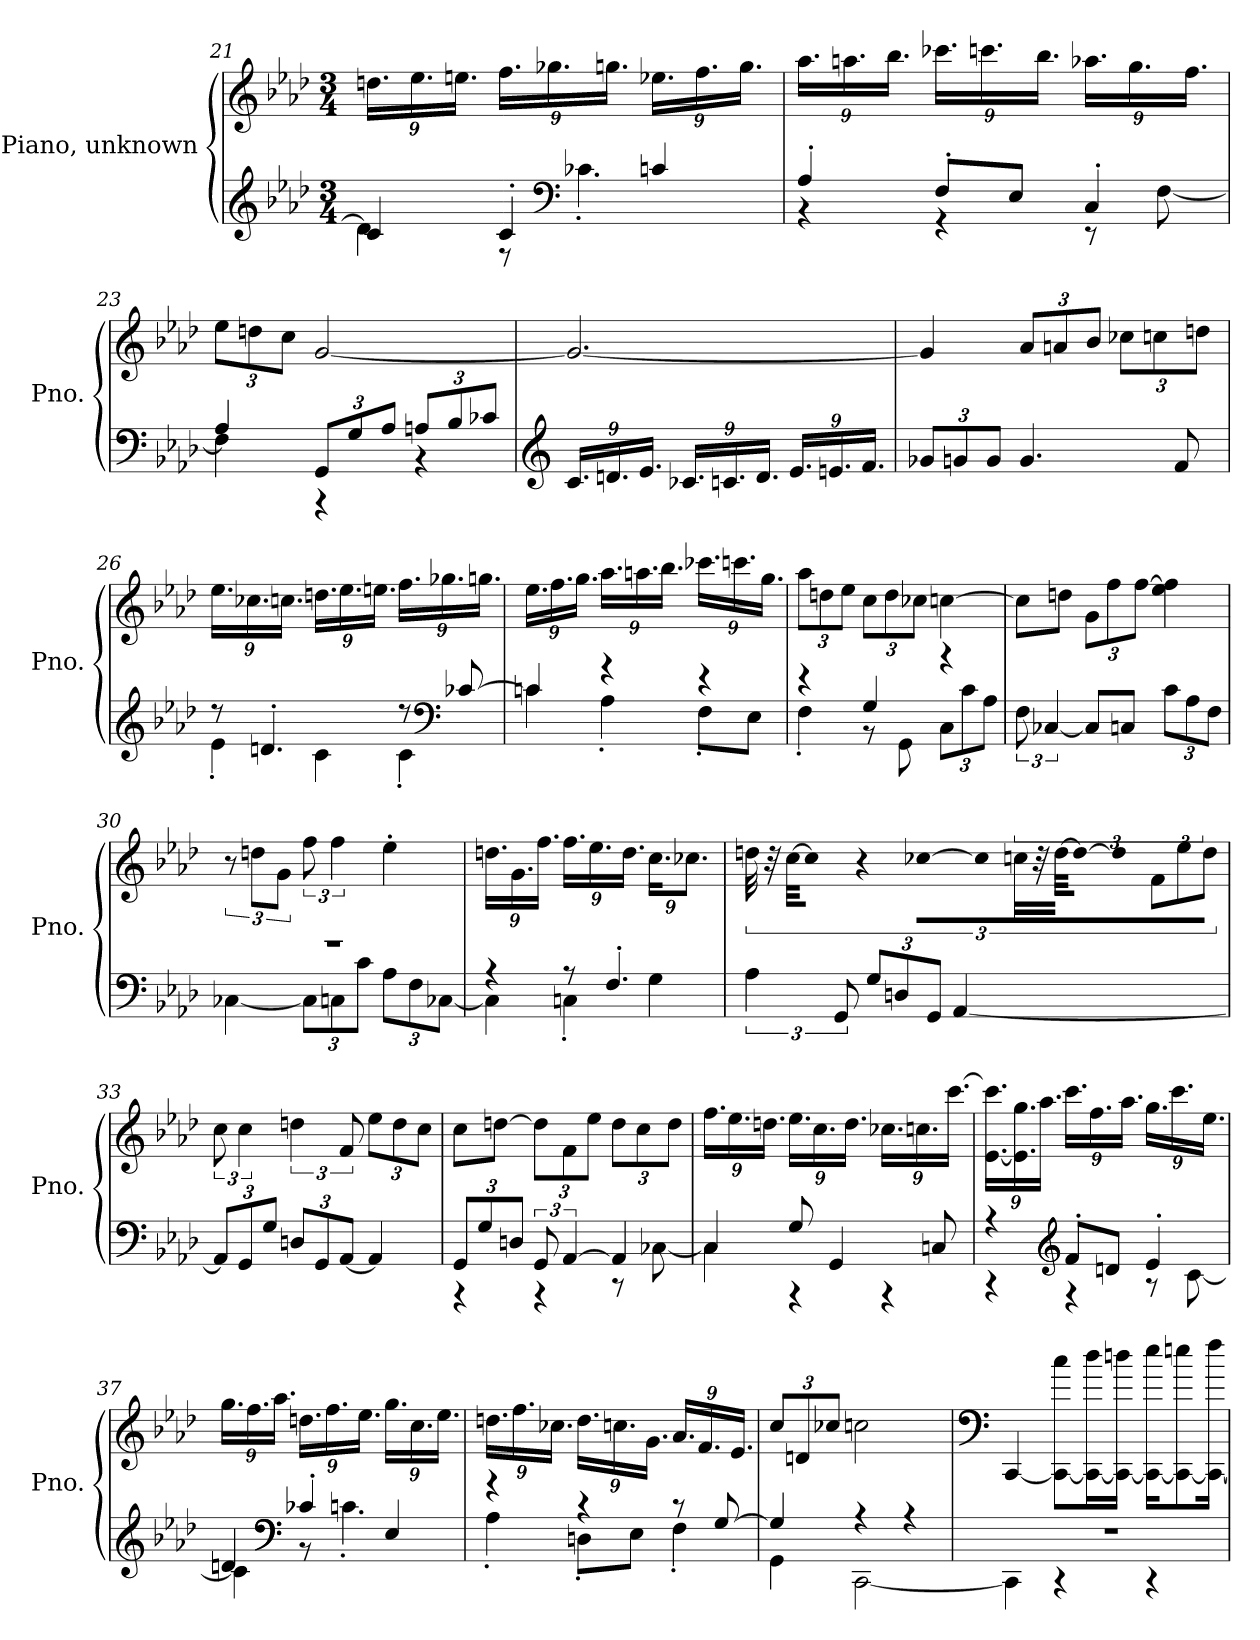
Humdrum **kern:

**kern	**kern
*part1	*part1
*staff2	*staff1
*I"Piano, unknown	*
*I'Pno.	*
!!LO:LB:g=z
*clefG2	*clefG2
*k[b-e-a-d-]	*k[b-e-a-d-]
*M3/4	*M3/4
=21	=21
*^	*
*	*	*Xbrackettup
4c/	4d\]	18.ddn\LL
.	.	18.ee-\
.	.	18.een\JJ
4c'/	8r	18.ff\LL
.	.	18.gg-X\
*clefF4	*	*
.	4.c-X'\	.
.	.	18.ggn\JJ
4cn/	.	18.ee-X\LL
.	.	18.ff\
.	.	18.gg\JJ
=22	=22	=22
4A-'/	4r	18.aa-\LL
.	.	18.aan\
.	.	18.bb-\JJ
8F'/L	4r	18.ccc-X\LL
.	.	18.cccn\
8E-/J	.	.
.	.	18.bb-\JJ
4C'/	8r	18.aa-X\LL
.	.	18.gg\
.	[8F\	.
.	.	18.ff\JJ
!!LO:LB:g=z
=23	=23	=23
4A-/	4F\]	12ee-\L
.	.	12ddn\
.	.	12cc\J
*Xbrackettup	*	*
12GG/L	4r	[2g/
12G/	.	.
12A-/J	.	.
12An/L	4r	.
12B-/	.	.
12c-X/J	.	.
*v	*v	*
=24	=24
*clefG2	*
18.c/LL	2.g/_
18.dn/	.
18.e-/JJ	.
18.c-X/LL	.
18.cn/	.
18.d/JJ	.
18.e-/LL	.
18.en/	.
18.f/JJ	.
=25	=25
12g-X/L	4g/]
12gn/	.
12g/J	.
4.g/	12a-/L
.	12an/
.	12b-/J
.	12cc-X\L
.	12ccn\
8f/	.
.	12ddn\J
!!LO:LB:g=z
=26	=26
*^	*
8r	4e-'\	18.ee-\LL
.	.	18.cc-X\
4.dn'/	.	.
.	.	18.ccn\JJ
.	4c\	18.ddn\LL
.	.	18.ee-\
.	.	18.een\JJ
8r	4c'\	18.ff\LL
.	.	18.gg-X\
*clefF4	*	*
[8c-X/	.	.
.	.	18.ggn\JJ
=27	=27	=27
4c-/]	4cn\	18.ee-\LL
.	.	18.ff\
.	.	18.gg\JJ
4r	4A-'\	18.aa-\LL
.	.	18.aan\
.	.	18.bb-\JJ
4r	8F'\L	18.ccc-X\LL
.	.	18.cccn\
.	8E-\J	.
.	.	18.gg\JJ
!!LO:LB:g=z
=28	=28	=28
4r	4F'\	12aa-\L
.	.	12ddn\
.	.	12ee-\J
4G/	8r	12cc\L
.	.	12dd\
.	8GG\	.
.	.	12cc-X\J
4r	12C\L	[4ccn\
.	12c\	.
.	12A-\J	.
*v	*v	*
=29	=29
*brackettup	*
12F\	8cc\L]
[6C-X/	.
.	8ddn\J
8C-/L]	12g\L
.	12ff\
8Cn/J	.
.	[12ff\J
*Xbrackettup	*
12c\L	4ee-\ 4ff\]
12A-\	.
12F\J	.
=30	=30
*^	*
*	*	*brackettup
2.r	[4C-X\	12r
.	.	12ddn\L
.	.	12g\J
.	12C-\L]	12ff\
.	12Cn\	6ff\
.	12c\J	.
.	12A-\L	4ee-'\
.	12F\	.
.	[12C-X\J	.
!!LO:PB:g=z
=31	=31	=31
*	*	*Xbrackettup
4r	4C-\]	18.ddn\LL
.	.	18.g\
.	.	18.ff\JJ
8r	4Cn'\	18.ff\LL
.	.	18.ee-\
4.F'/	.	.
.	.	18.dd\JJ
.	4G\	18.cc\KL
.	.	9.cc-X\J
*v	*v	*
=32	=32
*brackettup	*brackettup
6A-\	48ddn\
.	48r
.	[48cc\LLL
.	64cc\JJJk]
.	128r
.	[128cc-X\KKLLL
.	32cc-\]
.	48ccn\JJJ
.	48r
12GG/	[48dd\KLL
.	16dd\JJ_
*Xbrackettup	*
12G/L	4dd\]
12Dn/	.
12GG/J	.
*	*Xbrackettup
[4AA-/	12f\L
.	12ee-\
.	12dd\J
=33	=33
*	*brackettup
12AA-/L]	12cc\
12GG/	6cc\
12G/J	.
12Dn/L	6ddn\
12GG/	.
[12AA-/J	12f/
*	*Xbrackettup
4AA-/]	12ee-\L
.	12dd\
.	12cc\J
!!LO:LB:g=z
=34	=34
*^	*
12GG/L	4r	8cc\L
12G/	.	.
.	.	[8ddn\J
12Dn/J	.	.
*brackettup	*	*
12GG/	4r	12dd\L]
[6AA-/	.	12f\
.	.	12ee-\J
4AA-/]	8r	12dd\L
.	.	12cc\
.	[8C-X\	.
.	.	12dd\J
=35	=35	=35
4C/	4C-\]	18.ff\LL
.	.	18.ee-\
.	.	18.ddn\JJ
8G/	4r	18.ee-\LL
.	.	18.cc\
4GG/	.	.
.	.	18.dd\JJ
.	4r	18.cc-X\LL
.	.	18.ccn\
8Cn/	.	.
.	.	[18.ccc\JJ
=36	=36	=36
4r	4r	[18.e-\ 18.ccc\]LL
.	.	18.e-\] 18.gg\
.	.	18.aa-\JJ
*clefG2	*	*
8f'/L	4r	18.ccc\LL
.	.	18.ff\
8dn/J	.	.
.	.	18.aa-\JJ
4e-'/	8r	18.gg\LL
.	.	18.ccc\
.	[8c\	.
.	.	18.ee-\JJ
!!LO:LB:g=z
=37	=37	=37
4dn/	4c\]	18.gg\LL
.	.	18.ff\
.	.	18.aa-\JJ
*clefF4	*	*
4c-X'/	8r	18.ddn\LL
.	.	18.ff\
.	4.cn'\	.
.	.	18.ee-\JJ
4E-/	.	18.gg\LL
.	.	18.cc\
.	.	18.ee-\JJ
=38	=38	=38
4r	4A-'\	18.ddn\LL
.	.	18.ff\
.	.	18.cc-X\JJ
4r	8Dn'\L	18.dd\LL
.	.	18.ccn\
.	8E-\J	.
.	.	18.g\JJ
8r	4F'\	18.a-/LL
.	.	18.f/
[8G/	.	.
.	.	18.e-/JJ
=39	=39	=39
4G/]	4GG\	12cc/L
.	.	12dn/
.	.	12cc-X/J
4r	[2CC\	2ccn\
4r	.	.
!!LO:LB:g=z
=40	=40	=40
*	*	*clefF4
2.r	4CC\]	[4CC/
.	4r	8CC\_ 8cc\L
.	.	16CC\_ 16dd-\L
.	.	16CC\_ 16ddn\JJ
.	4r	16CC\_ 16ee-\KL
.	.	8CC\_ 8een\
.	.	16CC\_ 16ff\Jk
*v	*v	*
=	=
*-	*-
